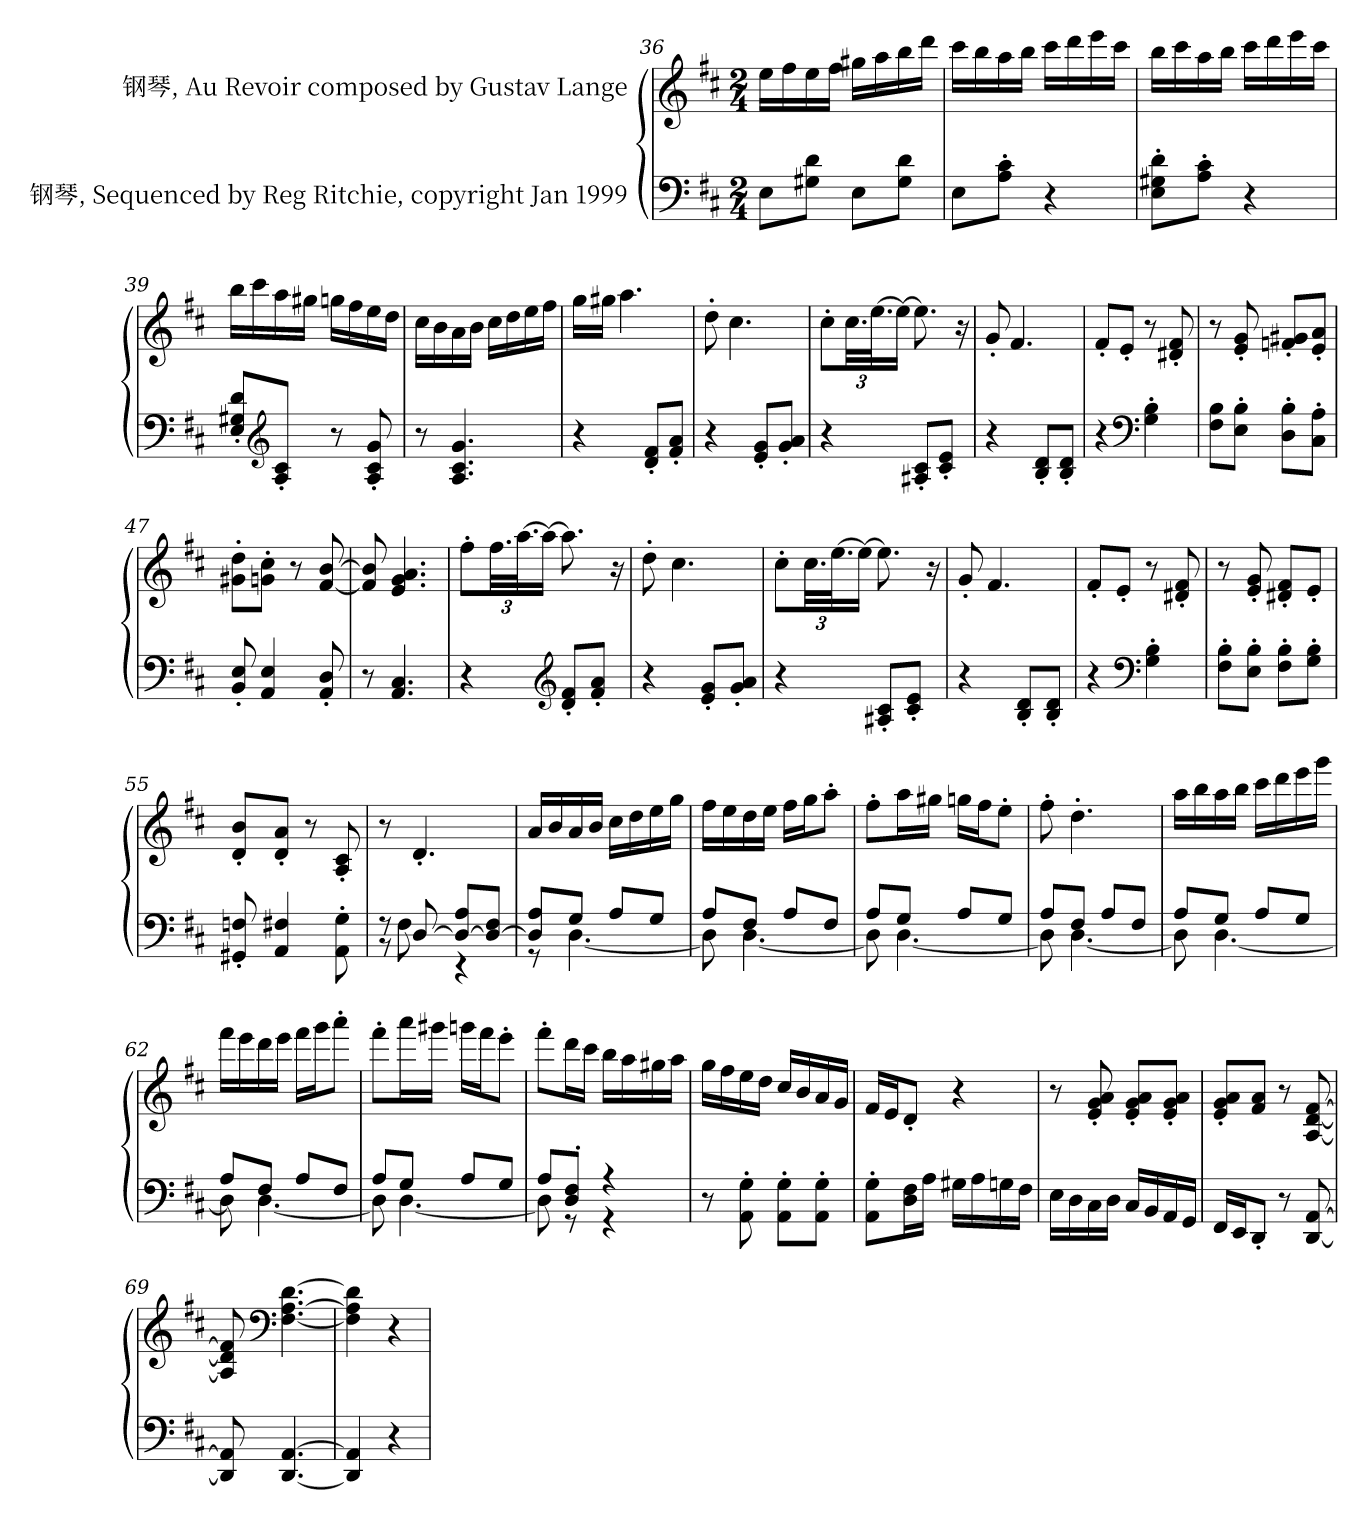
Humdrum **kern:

**kern	**kern
*part2	*part1
*staff2	*staff1
*I"钢琴, Sequenced by Reg Ritchie, copyright Jan 1999	*I"钢琴, Au Revoir composed by Gustav Lange
!!LO:PB:g=z
*clefF4	*clefG2
*k[f#c#]	*k[f#c#]
*M2/4	*M2/4
=36	=36
8E\L	16ee\LL
.	16ff#\
8G#X\ 8d\J	16ee\
.	16ff#\JJ
8E\L	16gg#X\LL
.	16aa\
8G#\ 8d\J	16bb\
.	16ddd\JJ
=37	=37
8E\L	16ccc#\LL
.	16bb\
8A\' 8c#\'J	16aa\
.	16bb\JJ
4r	16ccc#\LL
.	16ddd\
.	16eee\
.	16ccc#\JJ
=38	=38
8E\' 8G#X\' 8d\'L	16bb\LL
.	16ccc#\
8A\' 8c#\'J	16aa\
.	16bb\JJ
4r	16ccc#\LL
.	16ddd\
.	16eee\
.	16ccc#\JJ
!!LO:LB:g=z
=39	=39
8E/' 8G#X/' 8d/'L	16bb\LL
.	16ccc#\
*clefG2	*
8A/' 8c#/'J	16aa\
.	16gg#X\JJ
8r	16ggn\LL
.	16ff#\
8A/' 8c#/' 8g/'	16ee\
.	16dd\JJ
=40	=40
8r	16cc#\LL
.	16b\
4.A/ 4.c#/ 4.g/	16a\
.	16b\JJ
.	16cc#\LL
.	16dd\
.	16ee\
.	16ff#\JJ
=41	=41
4r	16gg\LL
.	16gg#X\JJ
.	4.aa\
8d/' 8f#/'L	.
8f#/' 8a/'J	.
=42	=42
4r	8dd'\
.	4.cc#\
8e/' 8g/'L	.
8g/' 8a/'J	.
=43	=43
4r	8cc#'\L
*	*Xbrackettup
.	48.cc#\LL
.	[48.ee\J
.	16ee\JJ_
8A#X/' 8c#/'L	8.ee\]
8c#/' 8e/'J	.
.	16r
!!LO:LB:g=z
=44	=44
4r	8g'/
.	4.f#/
8B/' 8d/'L	.
8B/' 8d/'J	.
=45	=45
4r	8f#'/L
.	8e'/J
*clefF4	*
4G\' 4B\'	8r
.	8d#X/' 8f#/'
=46	=46
8F#\ 8B\L	8r
8E\' 8B\'J	8e/' 8g/'
8D\' 8B\'L	8fn/' 8g#X/'L
8C#\' 8A\'J	8e/' 8a/'J
=47	=47
8BB/' 8E/'	8g#X\' 8dd\'L
4AA/ 4E/	8gn\' 8cc#\'J
.	8r
8AA/' 8D/'	[8f#/ [8b/
=48	=48
8r	8f#/] 8b/]
4.AA/ 4.C#/	4.e/ 4.g/ 4.a/
=49	=49
4r	8ff#'\L
.	48.ff#\LL
.	[48.aa\J
.	16aa\JJ_
*clefG2	*
8d/' 8f#/'L	8.aa\]
8f#/' 8a/'J	.
.	16r
!!LO:LB:g=z
=50	=50
4r	8dd'\
.	4.cc#\
8e/' 8g/'L	.
8g/' 8a/'J	.
=51	=51
4r	8cc#'\L
.	48.cc#\LL
.	[48.ee\J
.	16ee\JJ_
8A#X/' 8c#/'L	8.ee\]
8c#/' 8e/'J	.
.	16r
=52	=52
4r	8g'/
.	4.f#/
8B/' 8d/'L	.
8B/' 8d/'J	.
=53	=53
4r	8f#'/L
.	8e'/J
*clefF4	*
4G\' 4B\'	8r
.	8d#X/' 8f#/'
=54	=54
8F#\' 8B\'L	8r
8E\' 8B\'J	8e/' 8g/'
8F#\' 8B\'L	8d#X/' 8f#/'L
8G\' 8B\'J	8e'/J
=55	=55
8GG#X/' 8Fn/'	8d/' 8b/'L
4AA/ 4F#X/	8d/' 8a/'J
.	8r
8AA\' 8G\'	8A/' 8c#/'
!!LO:LB:g=z
=56	=56
*^	*
8r	8r	8r
[8D/	8F#\	4.d'/
8D/_ 8A/L	4r	.
8D/_ 8F#/J	.	.
=57	=57	=57
8D/] 8A/L	8r	16a/LL
.	.	16b/
8G/J	[4.D\	16a/
.	.	16b/JJ
8A/L	.	16cc#\LL
.	.	16dd\
8G/J	.	16ee\
.	.	16gg\JJ
=58	=58	=58
8A/L	8D\]	16ff#\LL
.	.	16ee\
8F#/J	[4.D\	16dd\
.	.	16ee\JJ
8A/L	.	16ff#\LL
.	.	16gg\J
8F#/J	.	8aa'\J
=59	=59	=59
8A/L	8D\]	8ff#'\L
8G/J	[4.D\	16aa\L
.	.	16gg#X\JJ
8A/L	.	16ggn\LL
.	.	16ff#\J
8G/J	.	8ee'\J
=60	=60	=60
8A/L	8D\]	8ff#'\
8F#/J	[4.D\	4.dd'\
8A/L	.	.
8F#/J	.	.
!!LO:LB:g=z
=61	=61	=61
8A/L	8D\]	16aa\LL
.	.	16bb\
8G/J	[4.D\	16aa\
.	.	16bb\JJ
8A/L	.	16ccc#\LL
.	.	16ddd\
8G/J	.	16eee\
.	.	16ggg\JJ
=62	=62	=62
8A/L	8D\]	16fff#\LL
.	.	16eee\
8F#/J	[4.D\	16ddd\
.	.	16eee\JJ
8A/L	.	16fff#\LL
.	.	16ggg\J
8F#/J	.	8aaa'\J
=63	=63	=63
8A/L	8D\]	8fff#'\L
8G/J	[4.D\	16aaa\L
.	.	16ggg#X\JJ
8A/L	.	16gggn\LL
.	.	16fff#\J
8G/J	.	8eee'\J
=64	=64	=64
8A/L	8D\]	8fff#'\L
8D/' 8F#/'J	8r	16ddd\L
.	.	16ccc#\JJ
4r	4r	16bb\LL
.	.	16aa\
.	.	16gg#X\
.	.	16aa\JJ
*v	*v	*
!!LO:PB:g=z
=65	=65
8r	16gg\LL
.	16ff#\
8AA\' 8G\'	16ee\
.	16dd\JJ
8AA\' 8G\'L	16cc#/LL
.	16b/
8AA\' 8G\'J	16a/
.	16g/JJ
=66	=66
8AA\' 8G\'L	16f#/LL
.	16e/J
16D\ 16F#\L	8d'/J
16A\JJ	.
16G#X\LL	4r
16A\	.
16Gn\	.
16F#\JJ	.
=67	=67
16E\LL	8r
16D\	.
16C#\	8e/' 8g/' 8a/'
16D\JJ	.
16C#/LL	8e/' 8g/' 8a/'L
16BB/	.
16AA/	8e/' 8g/' 8a/'J
16GG/JJ	.
=68	=68
16FF#/LL	8e/' 8g/' 8a/'L
16EE/J	.
8DD'/J	8f#/ 8a/J
8r	8r
[8DD/ [8AA/	[8A/ [8d/ [8f#/
=69	=69
8DD/] 8AA/]	8A/] 8d/] 8f#/]
*	*clefF4
[4.DD/ [4.AA/	[4.F#\ [4.A\ [4.d\
=70	=70
4DD/] 4AA/]	4F#\] 4A\] 4d\]
4r	4r
=	=
*-	*-
